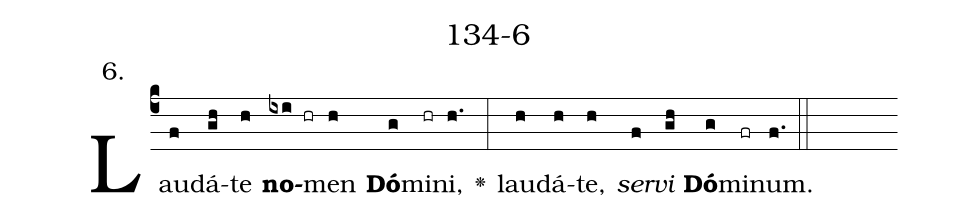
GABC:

name: 134-6;
annotation: 6.;
%%
(c4)Lau(f)dá(gh)te(h) <b>no</b>(ixi hr)men(h) <b>Dó</b>(g)mi(hr)ni,(h.) <v>\greheightstar</v>(:) lau(h)dá(h)te,(h) <i>ser</i>(f)<i>vi</i>(gh) <b>Dó</b>(g)mi(fr)num.(f.) (::)


%E(h) u(h) o(f) u(gh) a(g) e.(f.) (::)
